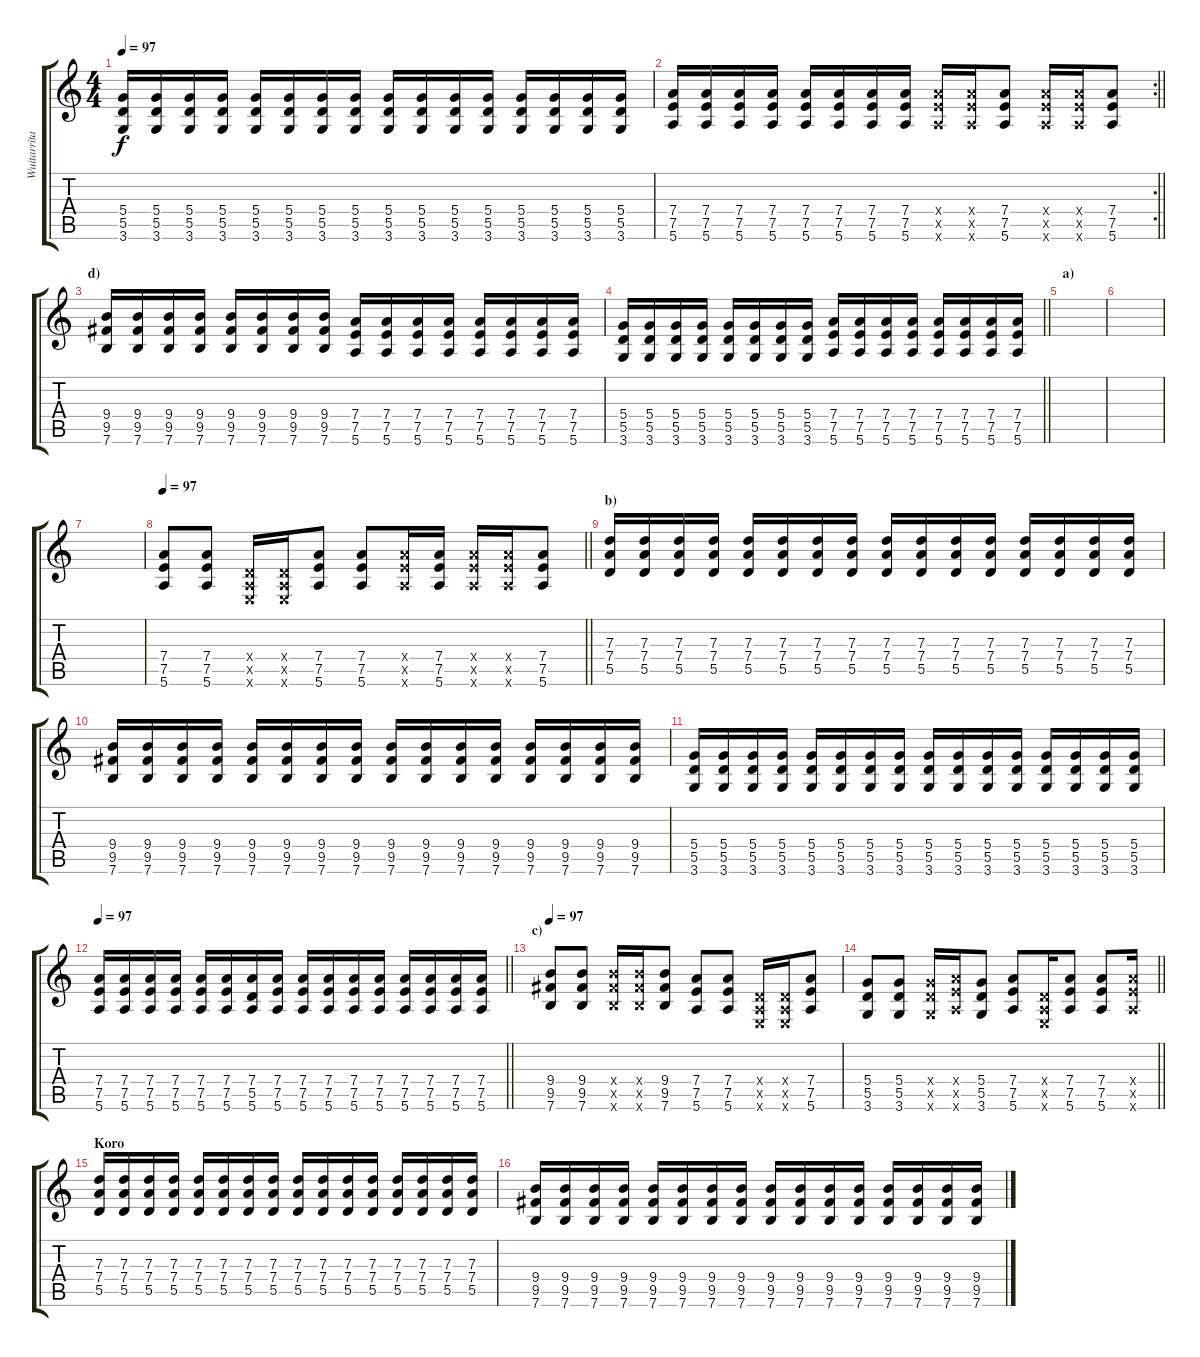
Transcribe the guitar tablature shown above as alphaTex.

\track ("Wuitarrita 2 - Ritmika" "Wuitarrita") {instrument overdrivenguitar}
\staff {score tabs}
\tuning (E4 B3 G3 D3 A2 E2) {hide}
\ts (4 4)
\tempo 97
\clef g2
\ks c
(5.4 5.5 3.6).16{dy f} (5.4 5.5 3.6).16 (5.4 5.5 3.6).16 (5.4 5.5 3.6).16 (5.4 5.5 3.6).16 (5.4 5.5 3.6).16 (5.4 5.5 3.6).16 (5.4 5.5 3.6).16 (5.4 5.5 3.6).16 (5.4 5.5 3.6).16 (5.4 5.5 3.6).16 (5.4 5.5 3.6).16 (5.4 5.5 3.6).16 (5.4 5.5 3.6).16 (5.4 5.5 3.6).16 (5.4 5.5 3.6).16 |
\rc 2
\barLineRight lightlight
(7.4 7.5 5.6).16 (7.4 7.5 5.6).16 (7.4 7.5 5.6).16 (7.4 7.5 5.6).16 (7.4 7.5 5.6).16 (7.4 7.5 5.6).16 (7.4 7.5 5.6).16 (7.4 7.5 5.6).16 (7.4{x} 7.5{x} 5.6{x}).16 (7.4{x} 7.5{x} 5.6{x}).16 (7.4 7.5 5.6).8 (7.4{x} 7.5{x} 5.6{x}).16 (7.4{x} 7.5{x} 5.6{x}).16 (7.4 7.5 5.6).8 |
\section ("" "d)")
(9.4 9.5 7.6).16 (9.4 9.5 7.6).16 (9.4 9.5 7.6).16 (9.4 9.5 7.6).16 (9.4 9.5 7.6).16 (9.4 9.5 7.6).16 (9.4 9.5 7.6).16 (9.4 9.5 7.6).16 (7.4 7.5 5.6).16 (7.4 7.5 5.6).16 (7.4 7.5 5.6).16 (7.4 7.5 5.6).16 (7.4 7.5 5.6).16 (7.4 7.5 5.6).16 (7.4 7.5 5.6).16 (7.4 7.5 5.6).16 |
\barLineRight lightlight
(5.4 5.5 3.6).16 (5.4 5.5 3.6).16 (5.4 5.5 3.6).16 (5.4 5.5 3.6).16 (5.4 5.5 3.6).16 (5.4 5.5 3.6).16 (5.4 5.5 3.6).16 (5.4 5.5 3.6).16 (7.4 7.5 5.6).16 (7.4 7.5 5.6).16 (7.4 7.5 5.6).16 (7.4 7.5 5.6).16 (7.4 7.5 5.6).16 (7.4 7.5 5.6).16 (7.4 7.5 5.6).16 (7.4 7.5 5.6).16 |
\section ("" "a)")
|
|
|
\tempo 97
\barLineRight lightlight
(7.4 7.5 5.6).8 (7.4 7.5 5.6).8 (0.4{x} 0.5{x} 0.6{x}).16 (0.4{x} 0.5{x} 0.6{x}).16 (7.4 7.5 5.6).8 (7.4 7.5 5.6).8 (7.4{x} 7.5{x} 5.6{x}).16 (7.4 7.5 5.6).16 (7.4{x} 7.5{x} 5.6{x}).16 (7.4{x} 7.5{x} 5.6{x}).16 (7.4 7.5 5.6).8 |
\section ("" "b)")
(7.3 7.4 5.5).16 (7.3 7.4 5.5).16 (7.3 7.4 5.5).16 (7.3 7.4 5.5).16 (7.3 7.4 5.5).16 (7.3 7.4 5.5).16 (7.3 7.4 5.5).16 (7.3 7.4 5.5).16 (7.3 7.4 5.5).16 (7.3 7.4 5.5).16 (7.3 7.4 5.5).16 (7.3 7.4 5.5).16 (7.3 7.4 5.5).16 (7.3 7.4 5.5).16 (7.3 7.4 5.5).16 (7.3 7.4 5.5).16 |
(9.4 9.5 7.6).16 (9.4 9.5 7.6).16 (9.4 9.5 7.6).16 (9.4 9.5 7.6).16 (9.4 9.5 7.6).16 (9.4 9.5 7.6).16 (9.4 9.5 7.6).16 (9.4 9.5 7.6).16 (9.4 9.5 7.6).16 (9.4 9.5 7.6).16 (9.4 9.5 7.6).16 (9.4 9.5 7.6).16 (9.4 9.5 7.6).16 (9.4 9.5 7.6).16 (9.4 9.5 7.6).16 (9.4 9.5 7.6).16 |
(5.4 5.5 3.6).16 (5.4 5.5 3.6).16 (5.4 5.5 3.6).16 (5.4 5.5 3.6).16 (5.4 5.5 3.6).16 (5.4 5.5 3.6).16 (5.4 5.5 3.6).16 (5.4 5.5 3.6).16 (5.4 5.5 3.6).16 (5.4 5.5 3.6).16 (5.4 5.5 3.6).16 (5.4 5.5 3.6).16 (5.4 5.5 3.6).16 (5.4 5.5 3.6).16 (5.4 5.5 3.6).16 (5.4 5.5 3.6).16 |
\tempo 97
\barLineRight lightlight
(7.4 7.5 5.6).16 (7.4 7.5 5.6).16 (7.4 7.5 5.6).16 (7.4 7.5 5.6).16 (7.4 7.5 5.6).16 (7.4 7.5 5.6).16 (7.4 5.5 5.6).16 (7.4 7.5 5.6).16 (7.4 7.5 5.6).16 (7.4 7.5 5.6).16 (7.4 7.5 5.6).16 (7.4 7.5 5.6).16 (7.4 7.5 5.6).16 (7.4 7.5 5.6).16 (7.4 7.5 5.6).16 (7.4 7.5 5.6).16 |
\section ("" "c)")
\tempo 97
(9.4 9.5 7.6).8 (9.4 9.5 7.6).8 (9.4{x} 9.5{x} 7.6{x}).16 (9.4{x} 9.5{x} 7.6{x}).16 (9.4 9.5 7.6).8 (7.4 7.5 5.6).8 (7.4 7.5 5.6).8 (0.4{x} 0.5{x} 0.6{x}).16 (0.4{x} 0.5{x} 0.6{x}).16 (7.4 7.5 5.6).8 |
\barLineRight lightlight
(5.4 5.5 3.6).8 (5.4 5.5 3.6).8 (5.4{x} 5.5{x} 3.6{x}).16 (7.4{x} 7.5{x} 5.6{x}).16 (5.4 5.5 3.6).8 (7.4 7.5 5.6).8 (0.4{x} 0.5{x} 0.6{x}).16 (7.4 7.5 5.6).8 (7.4 7.5 5.6).8 (7.4{x} 7.5{x} 5.6{x}).16 |
\section ("" "Koro")
(7.3 7.4 5.5).16 (7.3 7.4 5.5).16 (7.3 7.4 5.5).16 (7.3 7.4 5.5).16 (7.3 7.4 5.5).16 (7.3 7.4 5.5).16 (7.3 7.4 5.5).16 (7.3 7.4 5.5).16 (7.3 7.4 5.5).16 (7.3 7.4 5.5).16 (7.3 7.4 5.5).16 (7.3 7.4 5.5).16 (7.3 7.4 5.5).16 (7.3 7.4 5.5).16 (7.3 7.4 5.5).16 (7.3 7.4 5.5).16 |
(9.4 9.5 7.6).16 (9.4 9.5 7.6).16 (9.4 9.5 7.6).16 (9.4 9.5 7.6).16 (9.4 9.5 7.6).16 (9.4 9.5 7.6).16 (9.4 9.5 7.6).16 (9.4 9.5 7.6).16 (9.4 9.5 7.6).16 (9.4 9.5 7.6).16 (9.4 9.5 7.6).16 (9.4 9.5 7.6).16 (9.4 9.5 7.6).16 (9.4 9.5 7.6).16 (9.4 9.5 7.6).16 (9.4 9.5 7.6).16
